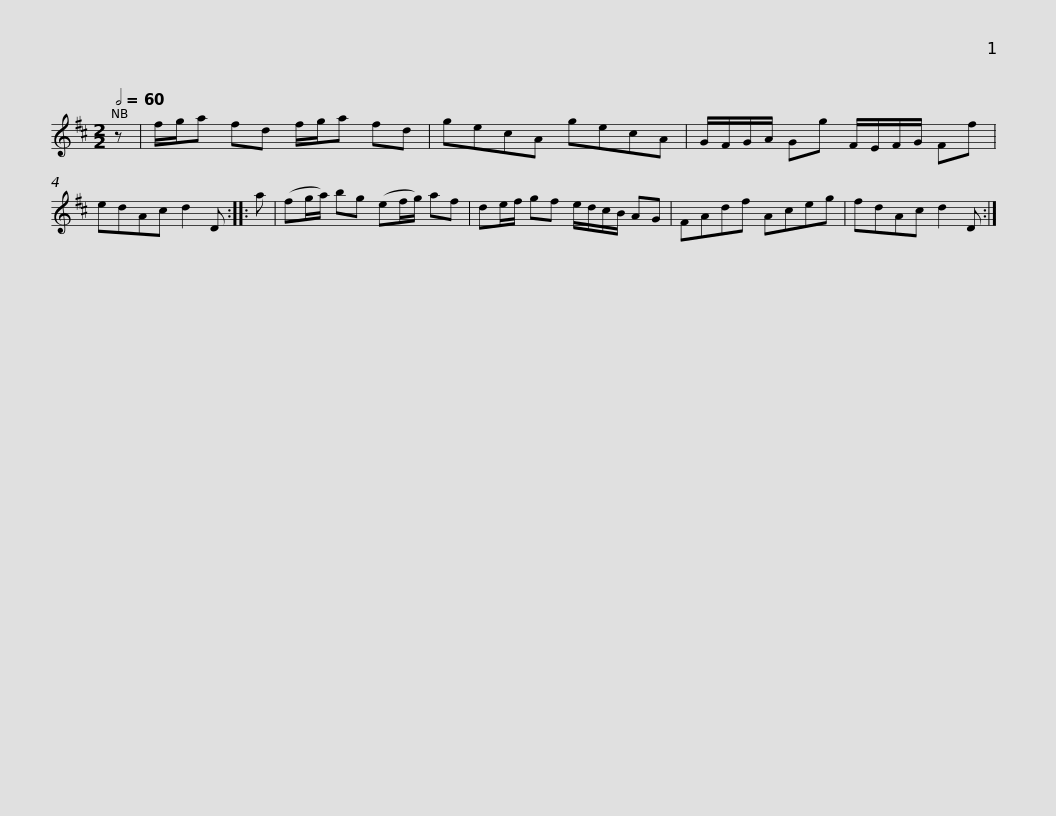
X:1
L:1/8
Q:1/2=60
M:2/2
I:linebreak $
K:D
V:1 treble
V:1
 z | f/g/a fd f/g/a fd | gecA gecA | G/F/G/A/ Gg F/E/F/G/ Ff | edAc d2 D :: %5
 a |$ (fg/a/) bg (ef/g/) af | de/f/ gf e/d/c/B/ AG | FAdf Aceg | fdAc d2 D :| %10
